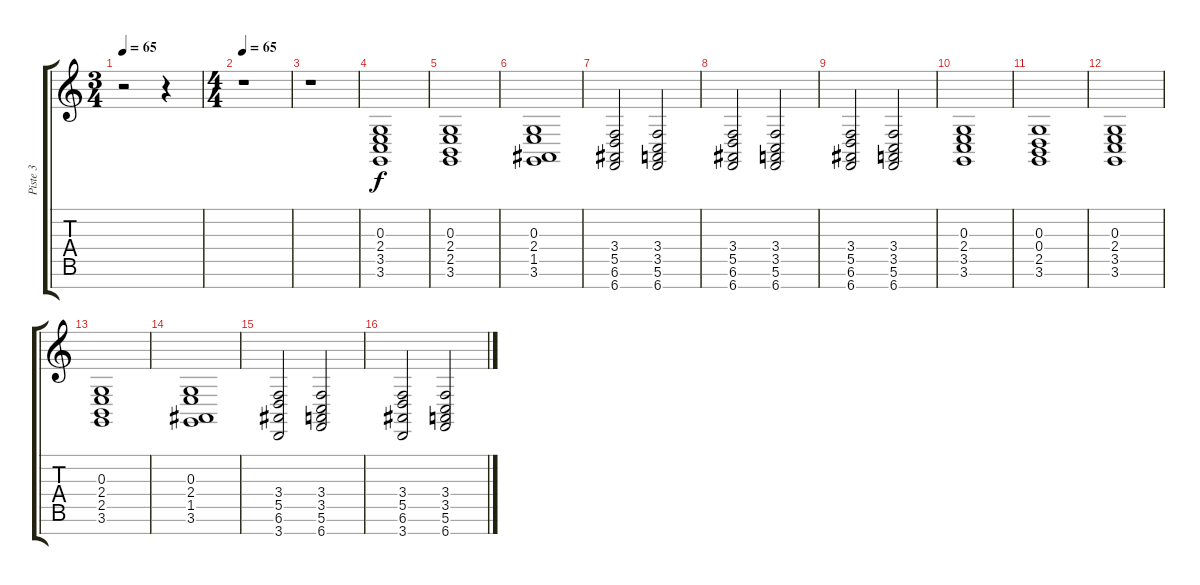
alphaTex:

\track ("Piste 3" "Piste 3") {instrument synthstrings1}
\staff {score tabs}
\tuning (E4 B3 G3 D3 A2 E2 B1) {hide}
\ts (3 4)
\tempo 65
\tempo 130
\tempo 65
\clef g2
\ks c
r.2{dy f instrument synthstrings1} r.4 |
\ts (4 4)
\tempo 65
r.1 |
r.1 |
(0.3 2.4 3.5 3.6).1 |
(0.3 2.4 2.5 3.6).1 |
(0.3 2.4 1.5 3.6).1 |
(3.4 5.5 6.6 6.7).2 (3.4 3.5 5.6 6.7).2 |
(3.4 5.5 6.6 6.7).2 (3.4 3.5 5.6 6.7).2 |
(3.4 5.5 6.6 6.7).2 (3.4 3.5 5.6 6.7).2 |
(0.3 2.4 3.5 3.6).1 |
(0.3 0.4 2.5 3.6).1 |
(0.3 2.4 3.5 3.6).1 |
(0.3 2.4 2.5 3.6).1 |
(0.3 2.4 1.5 3.6).1 |
(3.4 5.5 6.6 3.7).2 (3.4 3.5 5.6 6.7).2 |
(3.4 5.5 6.6 3.7).2 (3.4 3.5 5.6 6.7).2
